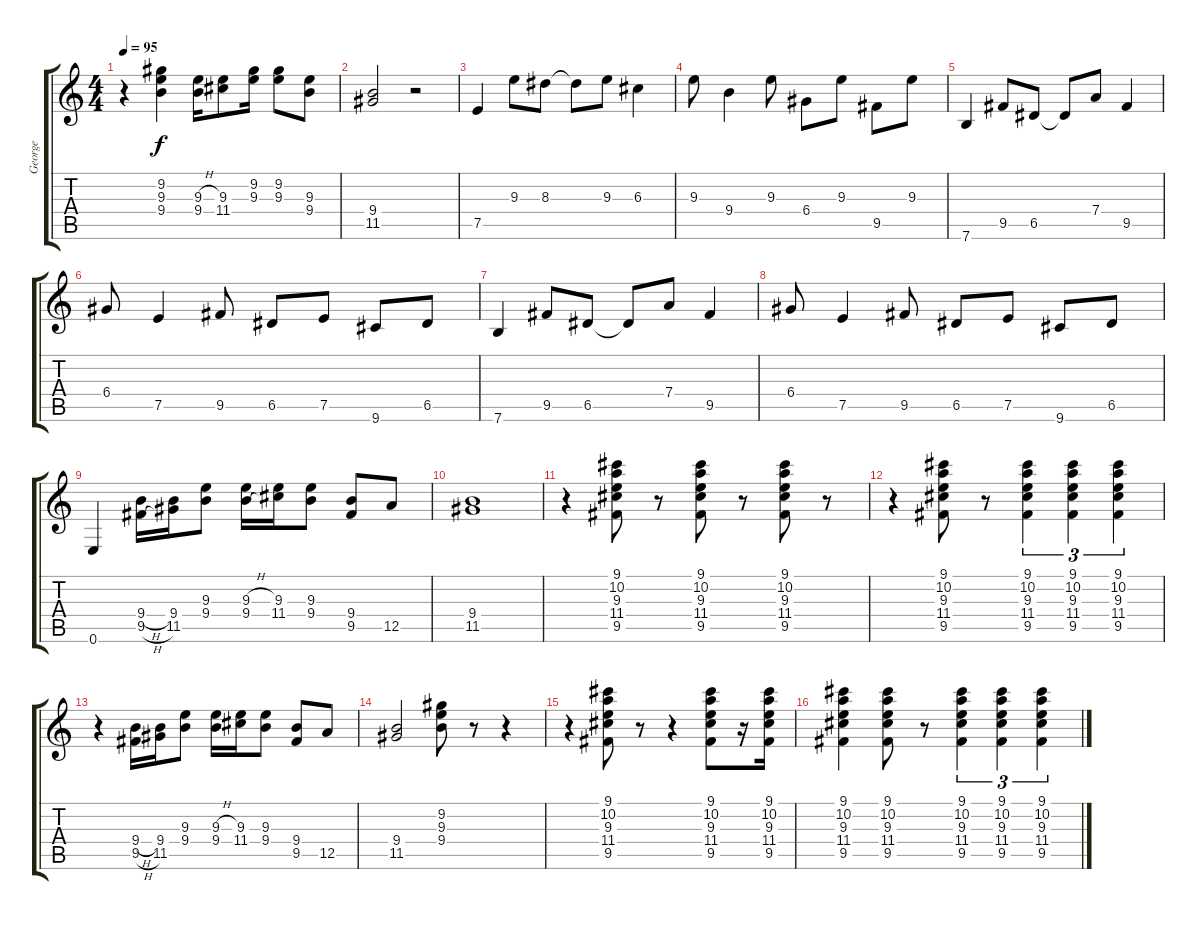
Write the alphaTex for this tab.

\track ("George" "George") {instrument electricguitarjazz}
\staff {score tabs}
\tuning (E4 B3 G3 D3 A2 E2) {hide}
\ts (4 4)
\tempo 95
\clef g2
\ks c
r.4{dy f} (9.2 9.3 9.4).4 (9.3{h} 9.4{h}).16 (9.3 11.4).8 (9.2 9.3).16 (9.2 9.3).8 (9.3 9.4).8 |
(9.4 11.5).2 r.2 |
7.5.4 9.3.8 8.3.8 8.3{t}.8 9.3.8 6.3.4 |
9.3.8 9.4.4 9.3.8 6.4.8 9.3.8 9.5.8 9.3.8 |
7.6.4 9.5.8 6.5.8 6.5{t}.8 7.4.8 9.5.4 |
6.4.8 7.5.4 9.5.8 6.5.8 7.5.8 9.6.8 6.5.8 |
7.6.4 9.5.8 6.5.8 6.5{t}.8 7.4.8 9.5.4 |
6.4.8 7.5.4 9.5.8 6.5.8 7.5.8 9.6.8 6.5.8 |
0.6.4{volume 16 instrument electricguitarjazz} (9.4{h} 9.5{h}).16 (9.4 11.5).16 (9.3 9.4).8 (9.3{h} 9.4{h}).16 (9.3 11.4).16 (9.3 9.4).8 (9.4 9.5).8 12.5.8 |
(9.4 11.5).1 |
r.4 (9.1 10.2 9.3 11.4 9.5).8{volume 7 balance 12 instrument electricguitarjazz} r.8 (9.1 10.2 9.3 11.4 9.5).8 r.8 (9.1 10.2 9.3 11.4 9.5).8 r.8 |
r.4 (9.1 10.2 9.3 11.4 9.5).8 r.8 (9.1 10.2 9.3 11.4 9.5).4{tu (3 2)} (9.1 10.2 9.3 11.4 9.5).4{tu (3 2)} (9.1 10.2 9.3 11.4 9.5).4{tu (3 2)} |
r.4 (9.4{h} 9.5{h}).16{volume 15 balance 12 instrument electricguitarjazz} (9.4 11.5).16 (9.3 9.4).8 (9.3{h} 9.4{h}).16 (9.3 11.4).16 (9.3 9.4).8 (9.4 9.5).8 12.5.8 |
(9.4 11.5).2 (9.2 9.3 9.4).8{volume 7 balance 12 instrument electricguitarjazz} r.8 r.4 |
r.4 (9.1 10.2 9.3 11.4 9.5).8 r.8 r.4 (9.1 10.2 9.3 11.4 9.5).8 r.16 (9.1 10.2 9.3 11.4 9.5).16 |
(9.1 10.2 9.3 11.4 9.5).4 (9.1 10.2 9.3 11.4 9.5).8 r.8 (9.1 10.2 9.3 11.4 9.5).4{tu (3 2)} (9.1 10.2 9.3 11.4 9.5).4{tu (3 2)} (9.1 10.2 9.3 11.4 9.5).4{tu (3 2)}
